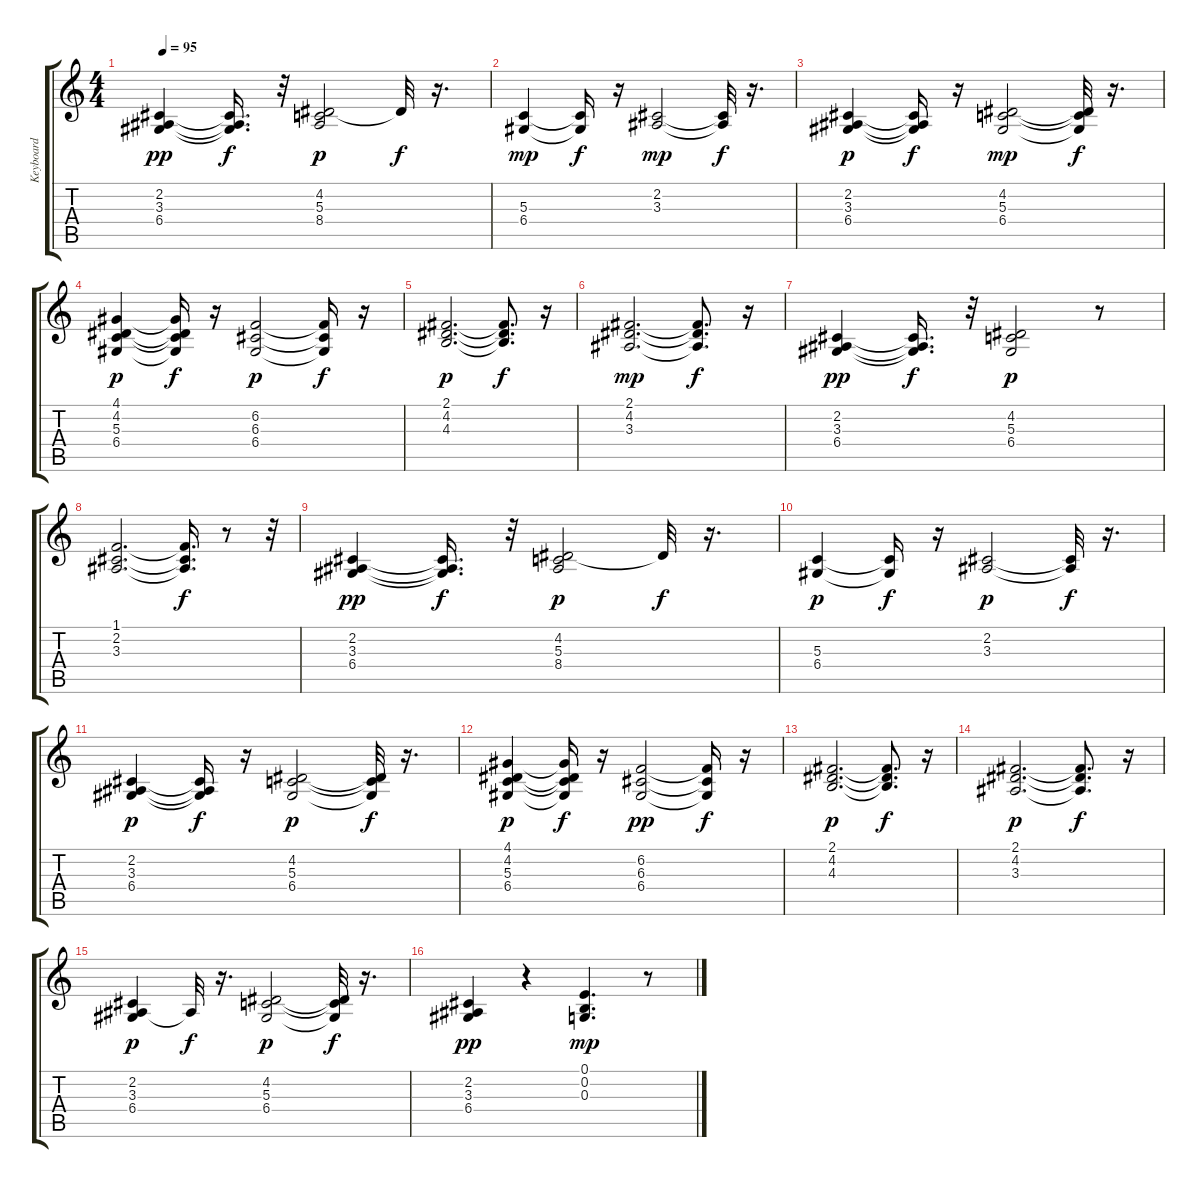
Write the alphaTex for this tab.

\track ("Keyboard" "Keyboard") {instrument pad2warm}
\staff {score tabs}
\tuning (E4 B3 G3 D3 A2 E2) {hide}
\ts (4 4)
\tempo 95
\clef g2
\ks c
(2.2 3.3 6.4).4{dy pp} (2.2{t} 3.3{t} 6.4{t}).16{d dy f} r.32 (4.2 5.3 8.4).2{dy p} 4.2{t}.32{dy f} r.16{d} |
(5.3 6.4).4{dy mp} (5.3{t} 6.4{t}).16{dy f} r.16 (2.2 3.3).2{dy mp} (2.2{t} 3.3{t}).32{dy f} r.16{d} |
(2.2 3.3 6.4).4{dy p} (2.2{t} 3.3{t} 6.4{t}).16{dy f} r.16 (4.2 5.3 6.4).2{dy mp} (4.2{t} 5.3{t} 6.4{t}).32{dy f} r.16{d} |
(4.1 4.2 5.3 6.4).4{dy p} (4.1{t} 4.2{t} 5.3{t} 6.4{t}).16{dy f} r.16 (6.2 6.3 6.4).2{dy p} (6.2{t} 6.3{t} 6.4{t}).16{dy f} r.16 |
(2.1 4.2 4.3).2{d dy p} (2.1{t} 4.2{t} 4.3{t}).8{d dy f} r.16 |
(2.1 4.2 3.3).2{d dy mp} (2.1{t} 4.2{t} 3.3{t}).8{d dy f} r.16 |
(2.2 3.3 6.4).4{dy pp} (2.2{t} 3.3{t} 6.4{t}).16{d dy f} r.32 (4.2 5.3 6.4).2{dy p} r.8 |
(1.1 2.2 3.3).2{d} (1.1{t} 2.2{t} 3.3{t}).16{d dy f} r.8 r.32 |
(2.2 3.3 6.4).4{dy pp} (2.2{t} 3.3{t} 6.4{t}).16{d dy f} r.32 (4.2 5.3 8.4).2{dy p} 4.2{t}.32{dy f} r.16{d} |
(5.3 6.4).4{dy p} (5.3{t} 6.4{t}).16{dy f} r.16 (2.2 3.3).2{dy p} (2.2{t} 3.3{t}).32{dy f} r.16{d} |
(2.2 3.3 6.4).4{dy p} (2.2{t} 3.3{t} 6.4{t}).16{dy f} r.16 (4.2 5.3 6.4).2{dy p} (4.2{t} 5.3{t} 6.4{t}).32{dy f} r.16{d} |
(4.1 4.2 5.3 6.4).4{dy p} (4.1{t} 4.2{t} 5.3{t} 6.4{t}).16{dy f} r.16 (6.2 6.3 6.4).2{dy pp} (6.2{t} 6.3{t} 6.4{t}).16{dy f} r.16 |
(2.1 4.2 4.3).2{d dy p} (2.1{t} 4.2{t} 4.3{t}).8{d dy f} r.16 |
(2.1 4.2 3.3).2{d dy p} (2.1{t} 4.2{t} 3.3{t}).8{d dy f} r.16 |
(2.2 3.3 6.4).4{dy p} 3.3{t}.32{dy f} r.16{d} (4.2 5.3 6.4).2{dy p} (4.2{t} 5.3{t} 6.4{t}).32{dy f} r.16{d} |
(2.2 3.3 6.4).4{dy pp} r.4 (0.1 0.2 0.3).4{d dy mp} r.8
